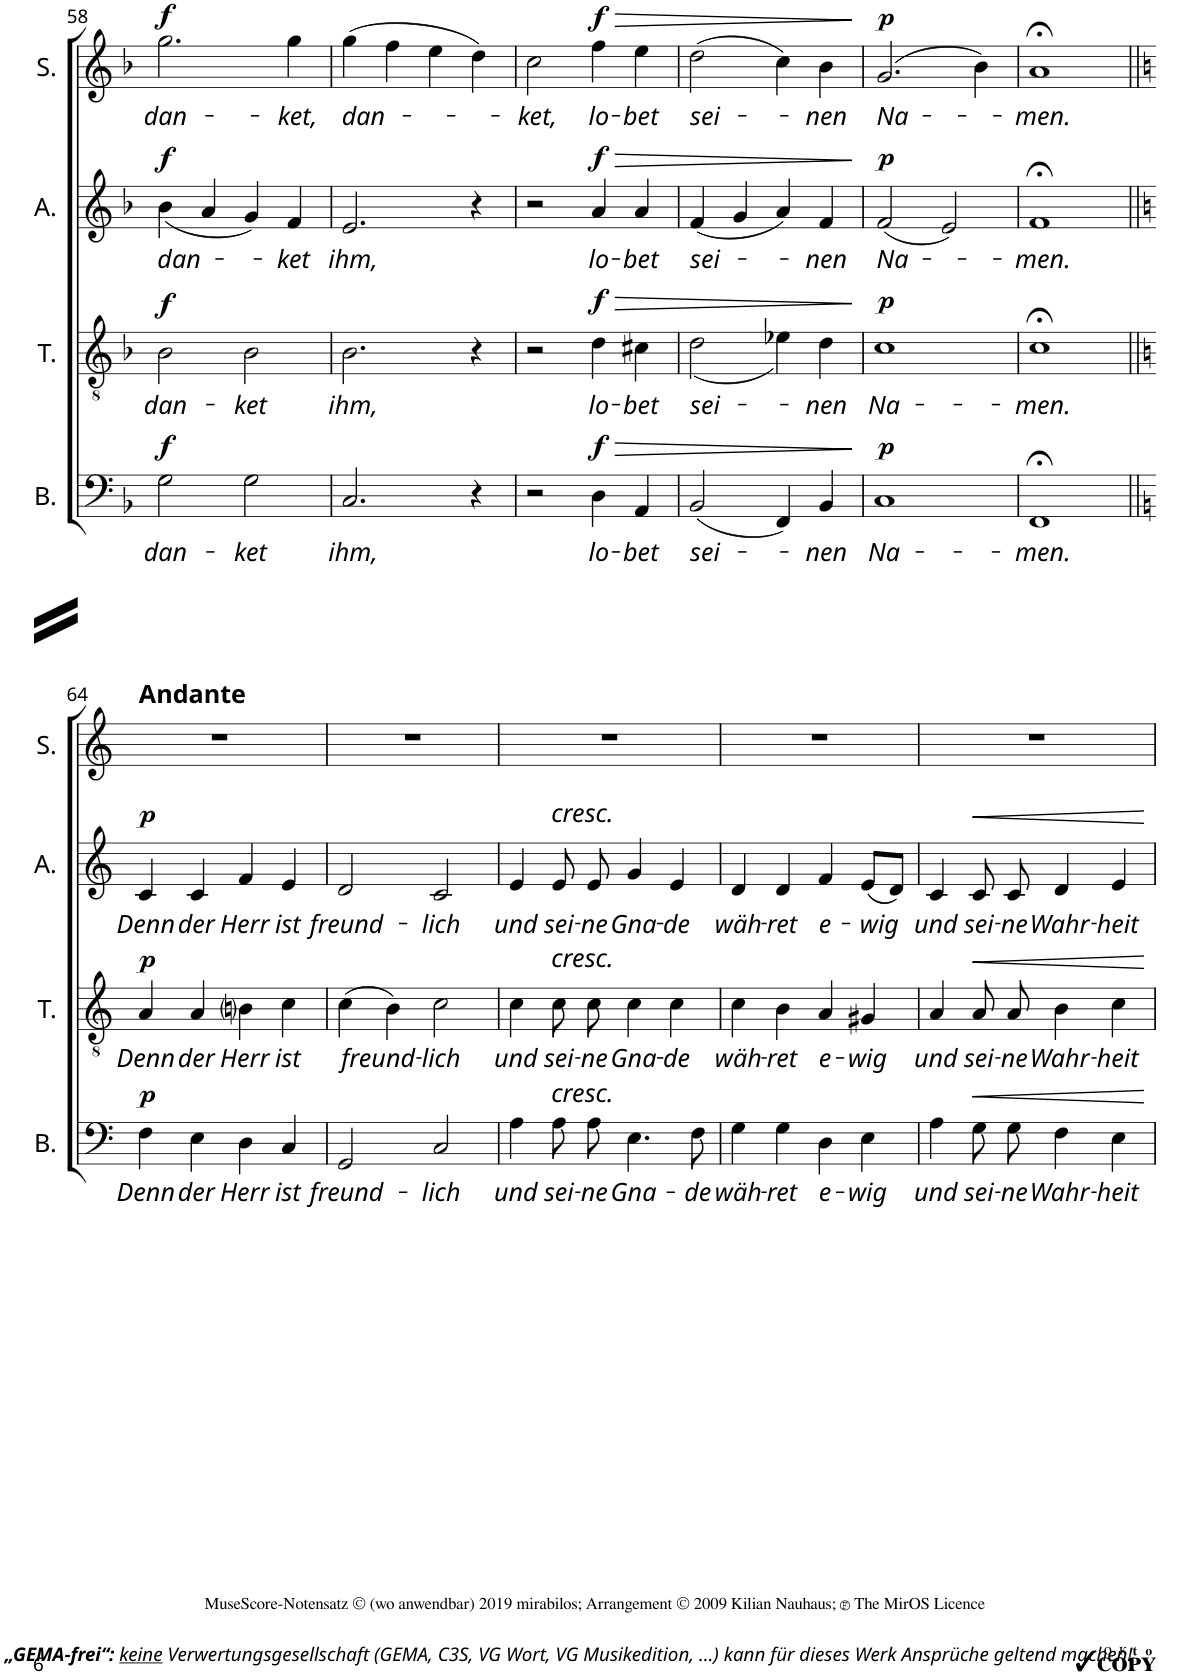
**kern	**text	**dynam	**kern	**text	**dynam	**kern	**text	**dynam	**kern	**text	**dynam
*part4	*part4	*part4	*part3	*part3	*part3	*part2	*part2	*part2	*part1	*part1	*part1
*staff4	*staff4	*staff4	*staff3	*staff3	*staff3	*staff2	*staff2	*staff2	*staff1	*staff1	*staff1
*I"Baß	*	*	*I"Tenor	*	*	*I"Alt	*	*	*I"Sopran	*	*
*I'B.	*	*	*I'T.	*	*	*I'A.	*	*	*I'S.	*	*
!!LO:PB:g=z
*clefF4	*	*	*clefGv2	*	*	*clefG2	*	*	*clefG2	*	*
*k[b-]	*	*	*k[b-]	*	*	*k[b-]	*	*	*k[b-]	*	*
*M4/4	*	*	*M4/4	*	*	*M4/4	*	*	*M4/4	*	*
*met(c)	*	*	*met(c)	*	*	*met(c)	*	*	*met(c)	*	*
=58	=58	=58	=58	=58	=58	=58	=58	=58	=58	=58	=58
!	!LO:LY:b	!LO:DY:a	!	!LO:LY:b	!LO:DY:a	!	!LO:LY:b	!LO:DY:a	!	!LO:LY:b	!LO:DY:a
2G\	dan-	f	2B-\	dan-	f	(<4b-\	dan-	f	2.gg\	dan-	f
.	.	.	.	.	.	4a/	.	.	.	.	.
!	!LO:LY:b	!	!	!LO:LY:b	!	!	!	!	!	!	!
2G\	-ket	.	2B-\	-ket	.	4g/)	.	.	.	.	.
!	!	!	!	!	!	!	!LO:LY:b	!	!	!LO:LY:b	!
.	.	.	.	.	.	4f/	-ket	.	4gg\	-ket,	.
=59	=59	=59	=59	=59	=59	=59	=59	=59	=59	=59	=59
!	!LO:LY:b	!	!	!LO:LY:b	!	!	!LO:LY:b	!	!	!LO:LY:b	!
2.C/	ihm,	.	2.B-\	ihm,	.	2.e/	ihm,	.	(4gg\	dan-	.
.	.	.	.	.	.	.	.	.	4ff\	.	.
.	.	.	.	.	.	.	.	.	4ee\	.	.
4r	.	.	4r	.	.	4r	.	.	4dd\)	.	.
=60	=60	=60	=60	=60	=60	=60	=60	=60	=60	=60	=60
!	!	!	!	!	!	!	!	!	!	!LO:LY:b	!
2r	.	.	2r	.	.	2r	.	.	2cc\	ket,	.
!	!LO:LY:b	!LO:HP:b	!	!LO:LY:b	!LO:HP:b	!	!LO:LY:b	!LO:HP:b	!	!LO:LY:b	!LO:HP:b
!	!	!LO:DY:n=1:a	!	!	!LO:DY:n=1:a	!	!	!LO:DY:n=1:a	!	!	!LO:DY:n=1:a
4D\	lo-	> f	4d\	lo-	> f	4a/	lo-	> f	4ff\	lo-	> f
!	!LO:LY:b	!	!	!LO:LY:b	!	!	!LO:LY:b	!	!	!LO:LY:b	!
4AA/	-bet	.	4c#X\	-bet	.	4a/	-bet	.	4ee\	-bet	.
=61	=61	=61	=61	=61	=61	=61	=61	=61	=61	=61	=61
!	!LO:LY:b	!	!	!LO:LY:b	!	!	!LO:LY:b	!	!	!LO:LY:b	!
(2BB-/	sei-	.	(<2d\	sei-	.	(4f/	sei-	.	(2dd\	sei-	.
.	.	.	.	.	.	4g/	.	.	.	.	.
4FF/)	.	.	4e-X\)	.	.	4a/)	.	.	4cc\)	.	.
!	!LO:LY:b	!	!	!LO:LY:b	!	!	!LO:LY:b	!	!	!LO:LY:b	!
4BB-/	-nen	.	4d\	-nen	.	4f/	-nen	.	4b-\	-nen	.
.	.	.	.	.	.	.	.	.	.	.	]
=62	=62	=62	=62	=62	=62	=62	=62	=62	=62	=62	=62
!	!LO:LY:b	!LO:DY:a	!	!LO:LY:b	!LO:DY:a	!	!LO:LY:b	!LO:DY:a	!	!LO:LY:b	!LO:DY:a
1C	Na-	p	1c	Na-	p	(2f/	Na-	p	(2.g/	Na-	p
.	.	.	.	.	.	2e/)	.	.	.	.	.
.	.	.	.	.	.	.	.	.	4b-\)	.	.
=63	=63	=63	=63	=63	=63	=63	=63	=63	=63	=63	=63
!	!LO:LY:b	!	!	!LO:LY:b	!	!	!LO:LY:b	!	!	!LO:LY:b	!
1FF;<	-men.	.	1c;<	-men.	.	1f;<	-men.	.	1a;<	-men.	.
!!LO:LB:g=z
=64||	=64||	=64||	=64||	=64||	=64||	=64||	=64||	=64||	=64||	=64||	=64||
*k[]	*	*	*k[]	*	*	*k[]	*	*	*k[]	*	*
!	!	!	!	!	!	!	!	!	!LO:TX:a:B:t=Andante	!	!
!	!LO:LY:b	!LO:DY:a	!	!LO:LY:b	!LO:DY:a	!	!LO:LY:b	!LO:DY:a	!	!	!
4F\	Denn	p	4A/	Denn	p	4c/	Denn	p	1r	.	.
!	!LO:LY:b	!	!	!LO:LY:b	!	!	!LO:LY:b	!	!	!	!
4E\	der	.	4A/	der	.	4c/	der	.	.	.	.
!	!LO:LY:b	!	!	!LO:LY:b	!	!	!LO:LY:b	!	!	!	!
4D\	Herr	.	4Bni\	Herr	.	4f/	Herr	.	.	.	.
!	!LO:LY:b	!	!	!LO:LY:b	!	!	!LO:LY:b	!	!	!	!
4C/	ist	.	4c\	ist	.	4e/	ist	.	.	.	.
=65	=65	=65	=65	=65	=65	=65	=65	=65	=65	=65	=65
!	!LO:LY:b	!	!	!LO:LY:b	!	!	!LO:LY:b	!	!	!	!
2GG/	freund-	.	(4c\	freund-	.	2d/	freund-	.	1r	.	.
.	.	.	4B\)	.	.	.	.	.	.	.	.
!	!LO:LY:b	!	!	!LO:LY:b	!	!	!LO:LY:b	!	!	!	!
2C/	-lich	.	2c\	-lich	.	2c/	-lich	.	.	.	.
=66	=66	=66	=66	=66	=66	=66	=66	=66	=66	=66	=66
!	!LO:LY:b	!	!	!LO:LY:b	!	!	!LO:LY:b	!	!	!	!
4A\	und	.	4c\	und	.	4e/	und	.	1r	.	.
!	!	!	!	!	!	!LO:TX:a:i:t=cresc.	!	!	!	!	!
!	!	!	!LO:TX:a:i:t=cresc.	!	!	!	!	!	!	!	!
!LO:TX:a:i:t=cresc.	!	!	!	!	!	!	!	!	!	!	!
!	!LO:LY:b	!	!	!LO:LY:b	!	!	!LO:LY:b	!	!	!	!
8A\L	sei-	.	8c\L	sei-	.	8e/	sei-	.	.	.	.
!	!LO:LY:b	!	!	!LO:LY:b	!	!	!LO:LY:b	!	!	!	!
8A\J	-ne	.	8c\J	-ne	.	8e/	-ne	.	.	.	.
!	!LO:LY:b	!	!	!LO:LY:b	!	!	!LO:LY:b	!	!	!	!
4.E\	Gna-	.	4c\	Gna-	.	4g/	Gna-	.	.	.	.
!	!	!	!	!LO:LY:b	!	!	!LO:LY:b	!	!	!	!
.	.	.	4c\	-de	.	4e/	-de	.	.	.	.
!	!LO:LY:b	!	!	!	!	!	!	!	!	!	!
8F\	-de	.	.	.	.	.	.	.	.	.	.
=67	=67	=67	=67	=67	=67	=67	=67	=67	=67	=67	=67
!	!LO:LY:b	!	!	!LO:LY:b	!	!	!LO:LY:b	!	!	!	!
4G\	wäh-	.	4c\	wäh-	.	4d/	wäh-	.	1r	.	.
!	!LO:LY:b	!	!	!LO:LY:b	!	!	!LO:LY:b	!	!	!	!
4G\	-ret	.	4B\	-ret	.	4d/	-ret	.	.	.	.
!	!LO:LY:b	!	!	!LO:LY:b	!	!	!LO:LY:b	!	!	!	!
4D\	e-	.	4A/	e-	.	4f/	e-	.	.	.	.
!	!LO:LY:b	!	!	!LO:LY:b	!	!	!LO:LY:b	!	!	!	!
4E\	-wig	.	4G#X/	-wig	.	(8e/L	-wig	.	.	.	.
.	.	.	.	.	.	8d/J)	.	.	.	.	.
=68	=68	=68	=68	=68	=68	=68	=68	=68	=68	=68	=68
!	!LO:LY:b	!	!	!LO:LY:b	!	!	!LO:LY:b	!	!	!	!
4A\	und	.	4A/	und	.	4c/	und	.	1r	.	.
!	!LO:LY:b	!	!	!LO:LY:b	!	!	!LO:LY:b	!	!	!	!
8G\L	sei-	.	8A/L	sei-	.	8c/	sei-	.	.	.	.
!	!LO:LY:b	!	!	!LO:LY:b	!	!	!LO:LY:b	!	!	!	!
8G\J	-ne	.	8A/J	-ne	.	8c/	-ne	.	.	.	.
!	!LO:LY:b	!	!	!LO:LY:b	!	!	!LO:LY:b	!	!	!	!
4F\	Wahr-	.	4B\	Wahr-	.	4d/	Wahr-	.	.	.	.
!	!LO:LY:b	!	!	!LO:LY:b	!	!	!LO:LY:b	!	!	!	!
4E\	-heit	.	4c\	-heit	.	4e/	-heit	.	.	.	.
.	.	]	.	.	]	.	.	]	.	.	.
=	=	=	=	=	=	=	=	=	=	=	=
*-	*-	*-	*-	*-	*-	*-	*-	*-	*-	*-	*-
